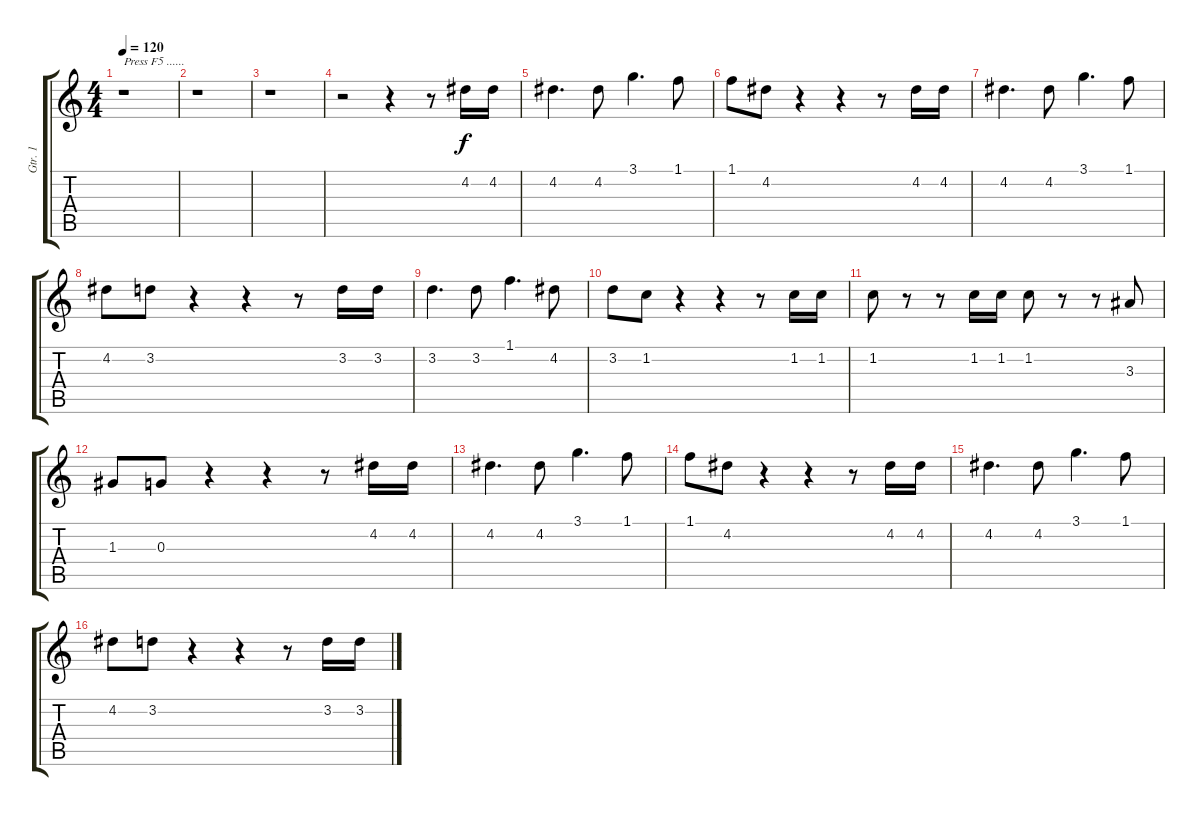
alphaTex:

\track ("Gtr. 1" "Gtr. 1") {instrument acousticguitarsteel}
\staff {score tabs}
\tuning (E4 B3 G3 D3 A2 E2) {hide}
\ts (4 4)
\tempo 120
\clef g2
\ks c
r.1{txt "Press F5 ......" dy f instrument acousticguitarsteel} |
r.1 |
r.1 |
r.2 r.4 r.8 4.2.16 4.2.16 |
4.2.4{d} 4.2.8 3.1.4{d} 1.1.8 |
1.1.8 4.2.8 r.4 r.4 r.8 4.2.16 4.2.16 |
4.2.4{d} 4.2.8 3.1.4{d} 1.1.8 |
4.2.8 3.2.8 r.4 r.4 r.8 3.2.16 3.2.16 |
3.2.4{d} 3.2.8 1.1.4{d} 4.2.8 |
3.2.8 1.2.8 r.4 r.4 r.8 1.2.16 1.2.16 |
1.2.8 r.8 r.8 1.2.16 1.2.16 1.2.8 r.8 r.8 3.3.8 |
1.3.8 0.3.8 r.4 r.4 r.8 4.2.16 4.2.16 |
4.2.4{d} 4.2.8 3.1.4{d} 1.1.8 |
1.1.8 4.2.8 r.4 r.4 r.8 4.2.16 4.2.16 |
4.2.4{d} 4.2.8 3.1.4{d} 1.1.8 |
4.2.8 3.2.8 r.4 r.4 r.8 3.2.16 3.2.16
